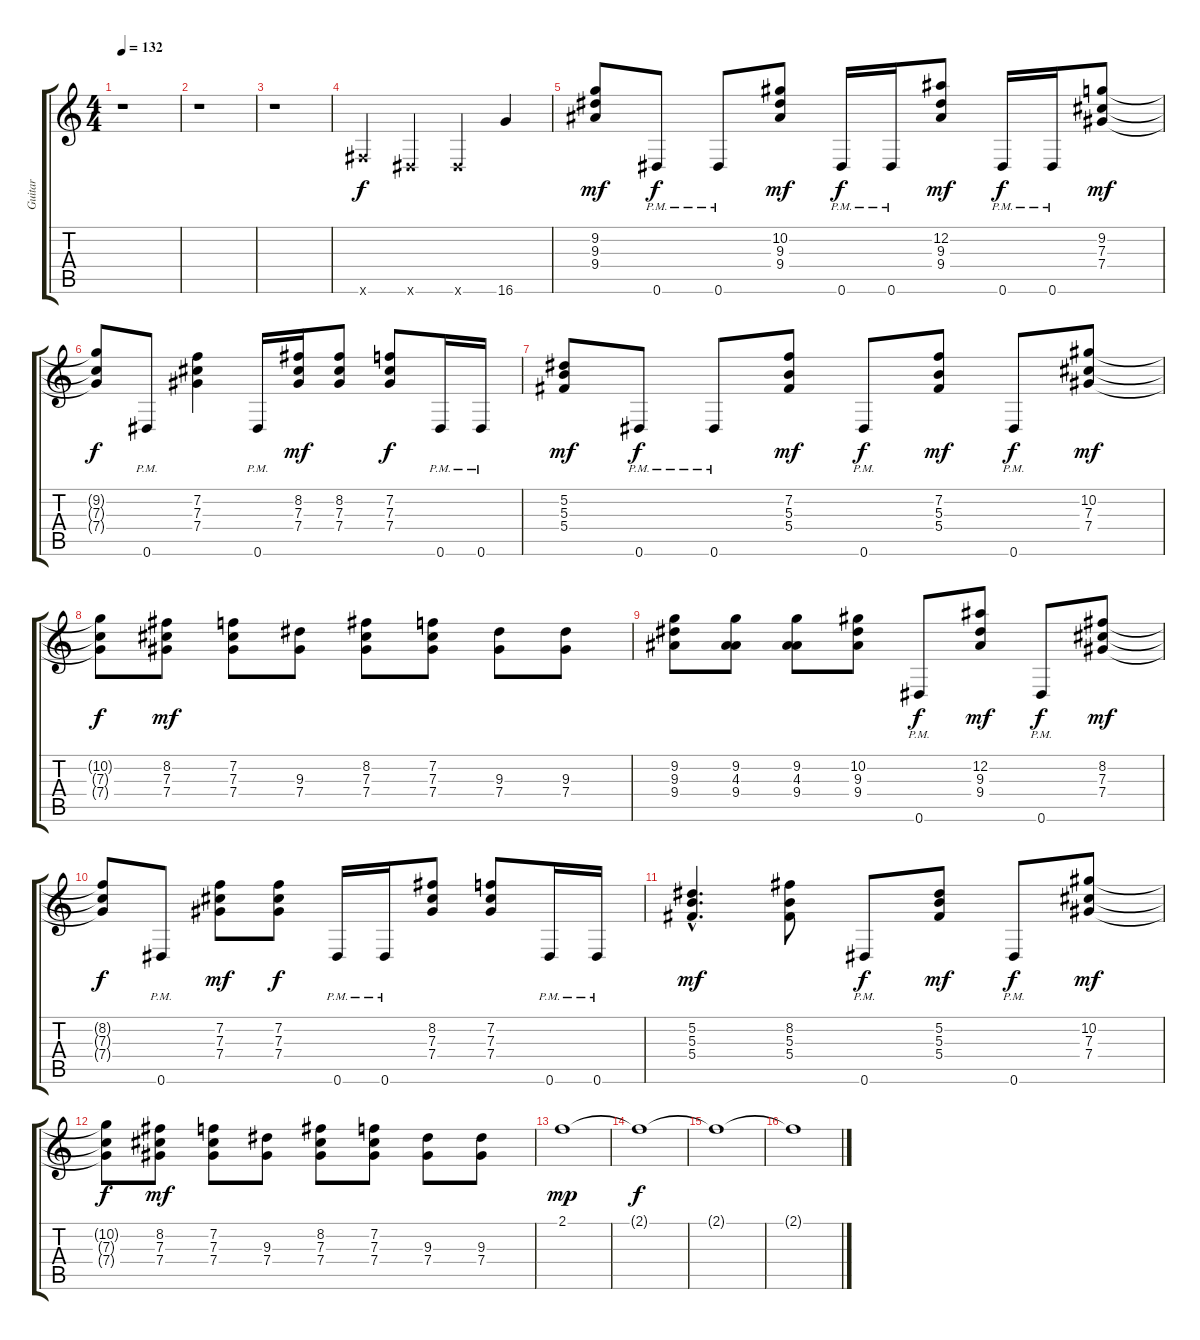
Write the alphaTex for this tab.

\track ("Guitar" "Guitar") {instrument distortionguitar}
\staff {score tabs}
\tuning (Eb4 Bb3 Gb3 Db3 Ab2 Eb2) {hide}
\ts (4 4)
\tempo 132
\clef g2
\ks c
r.1{dy f instrument distortionguitar} |
r.1 |
r.1 |
3.6{x}.4 0.6{x}.4 0.6{x}.4 16.6.4 |
(9.2 9.3 9.4).8{dy mf} 0.6{pm}.8{dy f} 0.6{pm}.8 (10.2 9.3 9.4).8{dy mf} 0.6{pm}.16{dy f} 0.6{pm}.16 (12.2 9.3 9.4).8{dy mf} 0.6{pm}.16{dy f} 0.6{pm}.16 (9.2 7.3 7.4).8{dy mf} |
(9.2{t} 7.3{t} 7.4{t}).8{dy f} 0.6{pm}.8 (7.2 7.3 7.4).4 0.6{pm}.16 (8.2 7.3 7.4).16{dy mf} (8.2 7.3 7.4).8 (7.2 7.3 7.4).8{dy f} 0.6{pm}.16 0.6{pm}.16 |
(5.2 5.3 5.4).8{dy mf} 0.6{pm}.8{dy f} 0.6{pm}.8 (7.2 5.3 5.4).8{dy mf} 0.6{pm}.8{dy f} (7.2 5.3 5.4).8{dy mf} 0.6{pm}.8{dy f} (10.2 7.3 7.4).8{dy mf} |
(10.2{t} 7.3{t} 7.4{t}).8{dy f} (8.2 7.3 7.4).8{dy mf} (7.2 7.3 7.4).8 (9.3 7.4).8 (8.2 7.3 7.4).8 (7.2 7.3 7.4).8 (9.3 7.4).8 (9.3 7.4).8 |
(9.2 9.3 9.4).8 (9.2 4.3 9.4).8 (9.2 4.3 9.4).8 (10.2 9.3 9.4).8 0.6{pm}.8{dy f} (12.2 9.3 9.4).8{dy mf} 0.6{pm}.8{dy f} (8.2 7.3 7.4).8{dy mf} |
(8.2{t} 7.3{t} 7.4{t}).8{dy f} 0.6{pm}.8 (7.2 7.3 7.4).8{dy mf} (7.2 7.3 7.4).8{dy f} 0.6{pm}.16 0.6{pm}.16 (8.2 7.3 7.4).8 (7.2 7.3 7.4).8 0.6{pm}.16 0.6{pm}.16 |
(5.2{hac} 5.3{hac} 5.4{hac}).4{d dy mf} (8.2 5.3 5.4).8 0.6{pm}.8{dy f} (5.2 5.3 5.4).8{dy mf} 0.6{pm}.8{dy f} (10.2 7.3 7.4).8{dy mf} |
(10.2{t} 7.3{t} 7.4{t}).8{dy f} (8.2 7.3 7.4).8{dy mf} (7.2 7.3 7.4).8 (9.3 7.4).8 (8.2 7.3 7.4).8 (7.2 7.3 7.4).8 (9.3 7.4).8 (9.3 7.4).8 |
2.1.1{dy mp} |
2.1{t}.1{dy f} |
2.1{t}.1 |
2.1{t}.1
